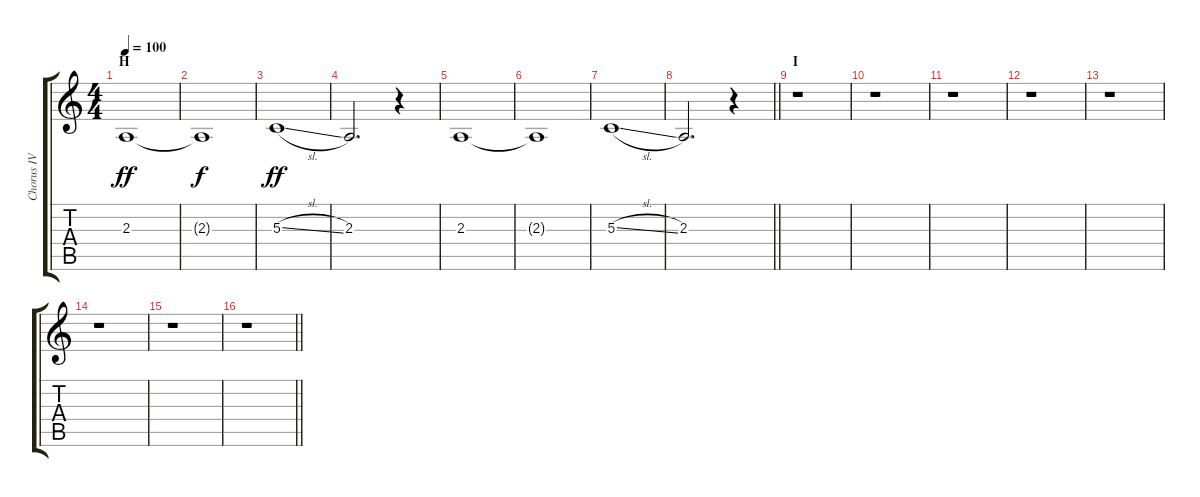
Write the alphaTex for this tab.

\track ("Chorus IV" "Chorus IV") {instrument voiceoohs}
\staff {score tabs}
\tuning (E4 B3 G3 D3 A2 E2) {hide}
\ts (4 4)
\section ("" "H")
\tempo 100
\clef g2
\ks c
2.3.1{dy ff} |
2.3{t}.1{dy f} |
5.3{sl}.1{dy ff} |
2.3.2{d} r.4 |
2.3.1 |
2.3{t}.1 |
5.3{sl}.1 |
\barLineRight lightlight
2.3.2{d} r.4 |
\section ("" "I")
r.1 |
r.1 |
r.1 |
r.1 |
r.1 |
r.1 |
r.1 |
\barLineRight lightlight
r.1
